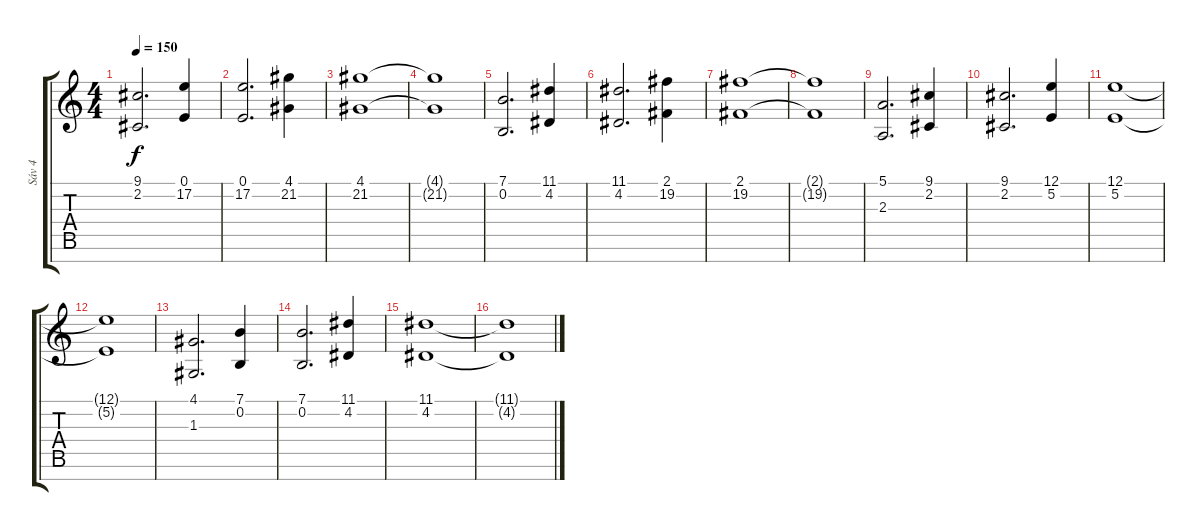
\track ("Sáv 4" "Sáv 4") {instrument stringensemble1}
\staff {score tabs}
\tuning (E4 B3 G3 D3 A2 E2 B1) {hide}
\ts (4 4)
\tempo 150
\clef g2
\ks c
(9.1 2.2).2{d dy f} (0.1 17.2).4 |
(0.1 17.2).2{d} (4.1 21.2).4 |
(4.1 21.2).1 |
(4.1{t} 21.2{t}).1 |
(7.1 0.2).2{d} (11.1 4.2).4 |
(11.1 4.2).2{d} (2.1 19.2).4 |
(2.1 19.2).1 |
(2.1{t} 19.2{t}).1 |
(5.1 2.3).2{d} (9.1 2.2).4 |
(9.1 2.2).2{d} (12.1 5.2).4 |
(12.1 5.2).1 |
(12.1{t} 5.2{t}).1 |
(4.1 1.3).2{d} (7.1 0.2).4 |
(7.1 0.2).2{d} (11.1 4.2).4 |
(11.1 4.2).1 |
(11.1{t} 4.2{t}).1
